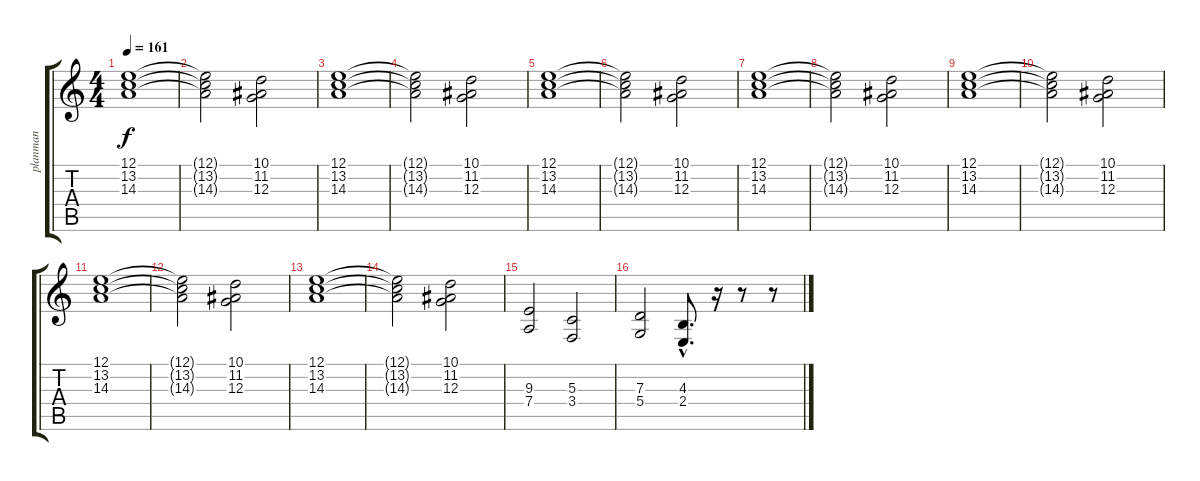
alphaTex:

\track ("planman" "planman") {instrument choiraahs}
\staff {score tabs}
\tuning (E4 B3 G3 D3 A2 E2) {hide}
\ts (4 4)
\tempo 161
\clef g2
\ks c
(12.1 13.2 14.3).1{dy f instrument choiraahs} |
(12.1{t} 13.2{t} 14.3{t}).2 (10.1 11.2 12.3).2 |
(12.1 13.2 14.3).1 |
(12.1{t} 13.2{t} 14.3{t}).2 (10.1 11.2 12.3).2 |
(12.1 13.2 14.3).1 |
(12.1{t} 13.2{t} 14.3{t}).2 (10.1 11.2 12.3).2 |
(12.1 13.2 14.3).1 |
(12.1{t} 13.2{t} 14.3{t}).2 (10.1 11.2 12.3).2 |
(12.1 13.2 14.3).1 |
(12.1{t} 13.2{t} 14.3{t}).2 (10.1 11.2 12.3).2 |
(12.1 13.2 14.3).1 |
(12.1{t} 13.2{t} 14.3{t}).2 (10.1 11.2 12.3).2 |
(12.1 13.2 14.3).1 |
(12.1{t} 13.2{t} 14.3{t}).2 (10.1 11.2 12.3).2 |
(9.3 7.4).2 (5.3 3.4).2 |
(7.3 5.4).2 (4.3{hac} 2.4{hac}).8{d} r.16 r.8 r.8
